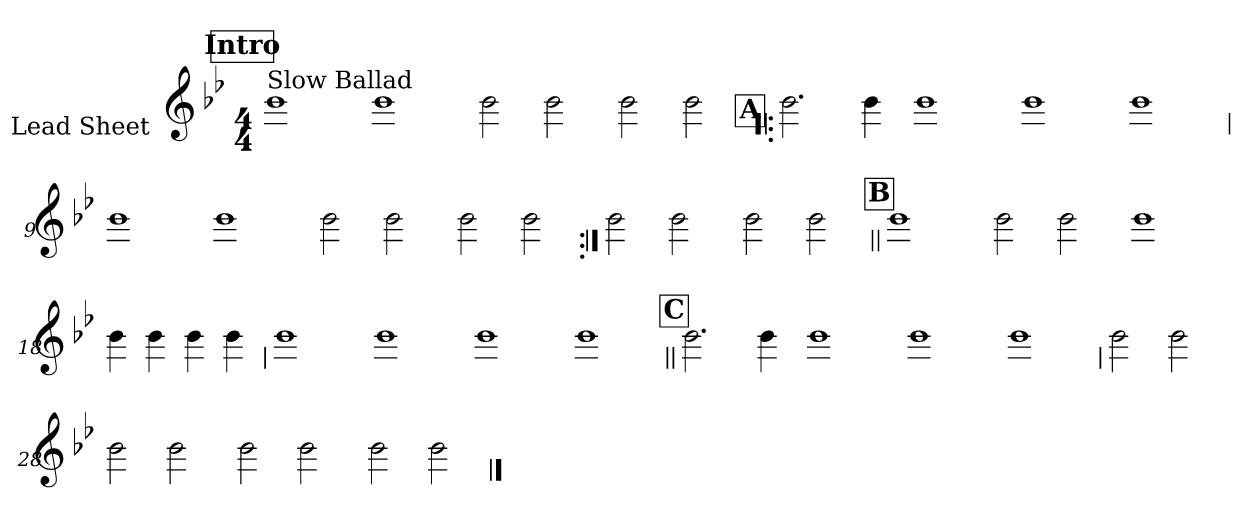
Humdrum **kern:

**kern
*part1
*staff1
*I"Lead Sheet
*stria0
*clefG2
*k[b-e-]
*B-:
*M4/4
!!LO:REH:place=s1:a:t=Intro
=1||
!LO:TX:a:t=Slow Ballad
1b-
=2-
1b-
=3-
2b-
2b-
=4-
2b-
2b-
!!LO:LB:g=z
!!LO:REH:place=s1:a:t=A
=5!|:
2.b-
4b-
=6-
1b-
=7-
1b-
=8-
1b-
!!LO:LB:g=z
=9
1b-
=10-
1b-
=11-
2b-
2b-
=12-
2b-
2b-
!!LO:LB:g=z
=13:|!
2b-
2b-
=14-
2b-
2b-
!!LO:LB:g=z
!!LO:REH:place=s1:a:t=B
=15||
1b-
=16-
2b-
2b-
=17-
1b-
=18-
4b-
4b-
4b-
4b-
!!LO:LB:g=z
=19
1b-
=20-
1b-
=21-
1b-
=22-
1b-
!!LO:LB:g=z
!!LO:REH:place=s1:a:t=C
=23||
2.b-
4b-
=24-
1b-
=25-
1b-
=26-
1b-
!!LO:LB:g=z
=27
2b-
2b-
=28-
2b-
2b-
=29-
2b-
2b-
=30-
2b-
2b-
==
*-
